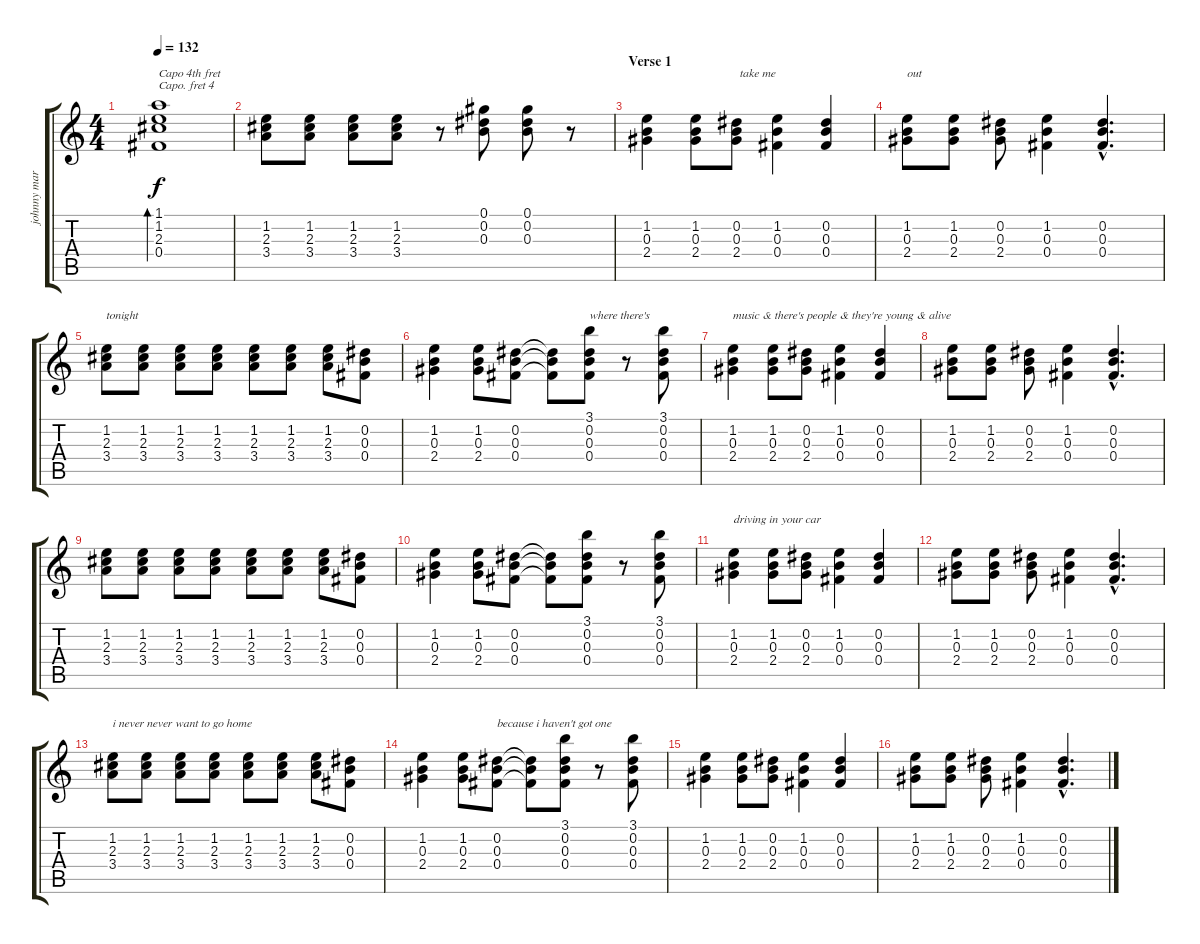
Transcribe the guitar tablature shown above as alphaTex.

\track ("johnny marr" "johnny mar") {instrument electricguitarclean}
\staff {score tabs}
\capo 4
\tuning (E4 B3 G3 D3 A2 E2) {hide}
\ts (4 4)
\tempo 132
\clef g2
\ks c
(1.1 1.2 2.3 0.4).1{bd 480 txt "Capo 4th fret" dy f instrument electricguitarclean} |
(1.2 2.3 3.4).8 (1.2 2.3 3.4).8 (1.2 2.3 3.4).8 (1.2 2.3 3.4).8 r.8 (0.1 0.2 0.3).8 (0.1 0.2 0.3).8 r.8 |
\section ("" "Verse 1")
(1.2 0.3 2.4).4{txt "                               take me"} (1.2 0.3 2.4).8 (0.2 0.3 2.4).8 (1.2 0.3 0.4).4 (0.2 0.3 0.4).4 |
(1.2 0.3 2.4).8{txt "out"} (1.2 0.3 2.4).8 (0.2 0.3 2.4).8 (1.2 0.3 0.4).4 (0.2{hac} 0.3{hac} 0.4{hac}).4{d} |
(1.2 2.3 3.4).8{txt "tonight"} (1.2 2.3 3.4).8 (1.2 2.3 3.4).8 (1.2 2.3 3.4).8 (1.2 2.3 3.4).8 (1.2 2.3 3.4).8 (1.2 2.3 3.4).8 (0.2 0.3 0.4).8 |
(1.2 0.3 2.4).4 (1.2 0.3 2.4).8 (0.2 0.3 0.4).8 (0.2{t} 0.3{t} 0.4{t}).8 (3.1 0.2 0.3 0.4).8{txt "where there's"} r.8 (3.1 0.2 0.3 0.4).8 |
(1.2 0.3 2.4).4{txt "music & there's people & they're young & alive"} (1.2 0.3 2.4).8 (0.2 0.3 2.4).8 (1.2 0.3 0.4).4 (0.2 0.3 0.4).4 |
(1.2 0.3 2.4).8 (1.2 0.3 2.4).8 (0.2 0.3 2.4).8 (1.2 0.3 0.4).4 (0.2{hac} 0.3{hac} 0.4{hac}).4{d} |
(1.2 2.3 3.4).8 (1.2 2.3 3.4).8 (1.2 2.3 3.4).8 (1.2 2.3 3.4).8 (1.2 2.3 3.4).8 (1.2 2.3 3.4).8 (1.2 2.3 3.4).8 (0.2 0.3 0.4).8 |
(1.2 0.3 2.4).4 (1.2 0.3 2.4).8 (0.2 0.3 0.4).8 (0.2{t} 0.3{t} 0.4{t}).8 (3.1 0.2 0.3 0.4).8 r.8 (3.1 0.2 0.3 0.4).8 |
(1.2 0.3 2.4).4{txt "driving in your car"} (1.2 0.3 2.4).8 (0.2 0.3 2.4).8 (1.2 0.3 0.4).4 (0.2 0.3 0.4).4 |
(1.2 0.3 2.4).8 (1.2 0.3 2.4).8 (0.2 0.3 2.4).8 (1.2 0.3 0.4).4 (0.2{hac} 0.3{hac} 0.4{hac}).4{d} |
(1.2 2.3 3.4).8{txt "i never never want to go home"} (1.2 2.3 3.4).8 (1.2 2.3 3.4).8 (1.2 2.3 3.4).8 (1.2 2.3 3.4).8 (1.2 2.3 3.4).8 (1.2 2.3 3.4).8 (0.2 0.3 0.4).8 |
(1.2 0.3 2.4).4 (1.2 0.3 2.4).8 (0.2 0.3 0.4).8{txt "because i haven't got one"} (0.2{t} 0.3{t} 0.4{t}).8 (3.1 0.2 0.3 0.4).8 r.8 (3.1 0.2 0.3 0.4).8 |
(1.2 0.3 2.4).4 (1.2 0.3 2.4).8 (0.2 0.3 2.4).8 (1.2 0.3 0.4).4 (0.2 0.3 0.4).4 |
(1.2 0.3 2.4).8 (1.2 0.3 2.4).8 (0.2 0.3 2.4).8 (1.2 0.3 0.4).4 (0.2{hac} 0.3{hac} 0.4{hac}).4{d}
